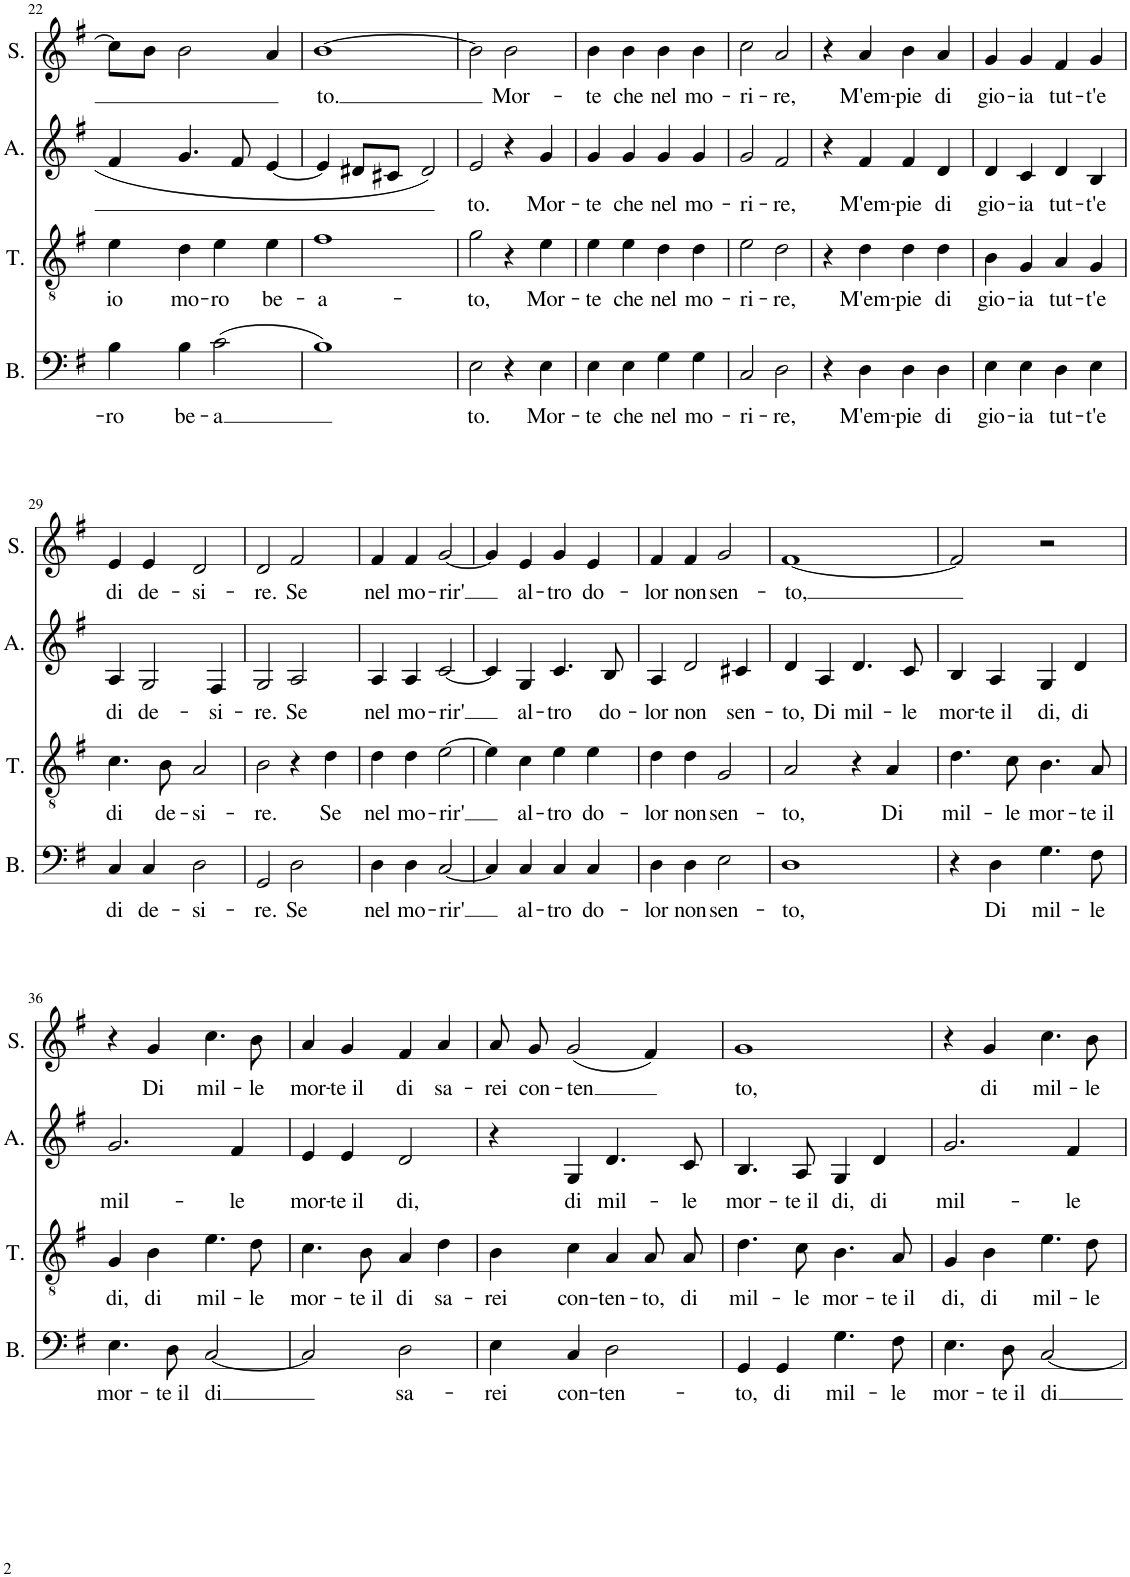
**kern	**text	**kern	**text	**kern	**text	**kern	**text
*part4	*part4	*part3	*part3	*part2	*part2	*part1	*part1
*staff4	*staff4	*staff3	*staff3	*staff2	*staff2	*staff1	*staff1
*I"Bas	*	*I"Tenor	*	*I"Alt	*	*I"Sopraan	*
*I'B.	*	*I'T.	*	*I'A.	*	*I'S.	*
!!LO:PB:g=z
*clefF4	*	*clefGv2	*	*clefG2	*	*clefG2	*
*k[f#]	*	*k[f#]	*	*k[f#]	*	*k[f#]	*
*M2/2	*	*M2/2	*	*M2/2	*	*M2/2	*
*met(c|)	*	*met(c|)	*	*met(c|)	*	*met(c|)	*
=22	=22	=22	=22	=22	=22	=22	=22
!	!LO:LY:b	!	!LO:LY:b	!	!	!	!
4B\	-ro	4e\	io	4f#/	.	8cc\L]	.
.	.	.	.	.	.	8b\J	.
!	!LO:LY:b	!	!LO:LY:b	!	!	!	!
4B\	be-	4d\	mo-	4.g/	.	2b\	.
!	!LO:LY:b	!	!LO:LY:b	!	!	!	!
(2c\	-a	4e\	-ro	.	.	.	.
.	.	.	.	8f#/	.	.	.
!	!	!	!LO:LY:b	!	!	!	!
.	.	4e\	be-	[4e/	.	4a/	.
=23	=23	=23	=23	=23	=23	=23	=23
!	!	!	!LO:LY:b	!	!	!	!LO:LY:b
1B)	.	1f#	-a-	4e/]	.	[1b	to.
.	.	.	.	8d#X/L	.	.	.
.	.	.	.	8c#X/J	.	.	.
.	.	.	.	2d#/	.	.	.
=24	=24	=24	=24	=24	=24	=24	=24
!	!LO:LY:b	!	!LO:LY:b	!	!LO:LY:b	!	!
2E\	to.	2g\	-to,	2e/	to.	2b\]	.
!	!	!	!	!	!	!	!LO:LY:b
4r	.	4r	.	4r	.	2b\	Mor-
!	!LO:LY:b	!	!LO:LY:b	!	!LO:LY:b	!	!
4E\	Mor-	4e\	Mor-	4g/	Mor-	.	.
=25	=25	=25	=25	=25	=25	=25	=25
!	!LO:LY:b	!	!LO:LY:b	!	!LO:LY:b	!	!LO:LY:b
4E\	-te	4e\	-te	4g/	-te	4b\	-te
!	!LO:LY:b	!	!LO:LY:b	!	!LO:LY:b	!	!LO:LY:b
4E\	che	4e\	che	4g/	che	4b\	che
!	!LO:LY:b	!	!LO:LY:b	!	!LO:LY:b	!	!LO:LY:b
4G\	nel	4d\	nel	4g/	nel	4b\	nel
!	!LO:LY:b	!	!LO:LY:b	!	!LO:LY:b	!	!LO:LY:b
4G\	mo-	4d\	mo-	4g/	mo-	4b\	mo-
=26	=26	=26	=26	=26	=26	=26	=26
!	!LO:LY:b	!	!LO:LY:b	!	!LO:LY:b	!	!LO:LY:b
2C/	-ri-	2e\	-ri-	2g/	-ri-	2cc\	-ri-
!	!LO:LY:b	!	!LO:LY:b	!	!LO:LY:b	!	!LO:LY:b
2D\	-re,	2d\	-re,	2f#/	-re,	2a/	-re,
=27	=27	=27	=27	=27	=27	=27	=27
4r	.	4r	.	4r	.	4r	.
!	!LO:LY:b	!	!LO:LY:b	!	!LO:LY:b	!	!LO:LY:b
4D\	M'em-	4d\	M'em-	4f#/	M'em-	4a/	M'em-
!	!LO:LY:b	!	!LO:LY:b	!	!LO:LY:b	!	!LO:LY:b
4D\	-pie	4d\	-pie	4f#/	-pie	4b\	-pie
!	!LO:LY:b	!	!LO:LY:b	!	!LO:LY:b	!	!LO:LY:b
4D\	di	4d\	di	4d/	di	4a/	di
=28	=28	=28	=28	=28	=28	=28	=28
!	!LO:LY:b	!	!LO:LY:b	!	!LO:LY:b	!	!LO:LY:b
4E\	gio-	4B\	gio-	4d/	gio-	4g/	gio-
!	!LO:LY:b	!	!LO:LY:b	!	!LO:LY:b	!	!LO:LY:b
4E\	-ia	4G/	-ia	4c/	-ia	4g/	-ia
!	!LO:LY:b	!	!LO:LY:b	!	!LO:LY:b	!	!LO:LY:b
4D\	tut-	4A/	tut-	4d/	tut-	4f#/	tut-
!	!LO:LY:b	!	!LO:LY:b	!	!LO:LY:b	!	!LO:LY:b
4E\	-t'e	4G/	-t'e	4B/	-t'e	4g/	-t'e
!!LO:LB:g=z
=29	=29	=29	=29	=29	=29	=29	=29
!	!LO:LY:b	!	!LO:LY:b	!	!LO:LY:b	!	!LO:LY:b
4C/	di	4.c\	di	4A/	di	4e/	di
!	!LO:LY:b	!	!	!	!LO:LY:b	!	!LO:LY:b
4C/	de-	.	.	2G/	de-	4e/	de-
!	!	!	!LO:LY:b	!	!	!	!
.	.	8B\	de-	.	.	.	.
!	!LO:LY:b	!	!LO:LY:b	!	!	!	!LO:LY:b
2D\	-si-	2A/	-si-	.	.	2d/	-si-
!	!	!	!	!	!LO:LY:b	!	!
.	.	.	.	4F#/	-si-	.	.
=30	=30	=30	=30	=30	=30	=30	=30
!	!LO:LY:b	!	!LO:LY:b	!	!LO:LY:b	!	!LO:LY:b
2GG/	-re.	2B\	-re.	2G/	-re.	2d/	-re.
!	!LO:LY:b	!	!	!	!LO:LY:b	!	!LO:LY:b
2D\	Se	4r	.	2A/	Se	2f#/	Se
!	!	!	!LO:LY:b	!	!	!	!
.	.	4d\	Se	.	.	.	.
=31	=31	=31	=31	=31	=31	=31	=31
!	!LO:LY:b	!	!LO:LY:b	!	!LO:LY:b	!	!LO:LY:b
4D\	nel	4d\	nel	4A/	nel	4f#/	nel
!	!LO:LY:b	!	!LO:LY:b	!	!LO:LY:b	!	!LO:LY:b
4D\	mo-	4d\	mo-	4A/	mo-	4f#/	mo-
!	!LO:LY:b	!	!LO:LY:b	!	!LO:LY:b	!	!LO:LY:b
[2C/	-rir'	[2e\	-rir'	[2c/	-rir'	[2g/	-rir'
=32	=32	=32	=32	=32	=32	=32	=32
4C/]	.	4e\]	.	4c/]	.	4g/]	.
!	!LO:LY:b	!	!LO:LY:b	!	!LO:LY:b	!	!LO:LY:b
4C/	al-	4c\	al-	4G/	al-	4e/	al-
!	!LO:LY:b	!	!LO:LY:b	!	!LO:LY:b	!	!LO:LY:b
4C/	-tro	4e\	-tro	4.c/	-tro	4g/	-tro
!	!LO:LY:b	!	!LO:LY:b	!	!	!	!LO:LY:b
4C/	do-	4e\	do-	.	.	4e/	do-
!	!	!	!	!	!LO:LY:b	!	!
.	.	.	.	8B/	do-	.	.
=33	=33	=33	=33	=33	=33	=33	=33
!	!LO:LY:b	!	!LO:LY:b	!	!LO:LY:b	!	!LO:LY:b
4D\	-lor	4d\	-lor	4A/	-lor	4f#/	-lor
!	!LO:LY:b	!	!LO:LY:b	!	!LO:LY:b	!	!LO:LY:b
4D\	non	4d\	non	2d/	non	4f#/	non
!	!LO:LY:b	!	!LO:LY:b	!	!	!	!LO:LY:b
2E\	sen-	2G/	sen-	.	.	2g/	sen-
!	!	!	!	!	!LO:LY:b	!	!
.	.	.	.	4c#X/	sen-	.	.
=34	=34	=34	=34	=34	=34	=34	=34
!	!LO:LY:b	!	!LO:LY:b	!	!LO:LY:b	!	!LO:LY:b
1D	-to,	2A/	-to,	4d/	-to,	[1f#	-to,
!	!	!	!	!	!LO:LY:b	!	!
.	.	.	.	4A/	Di	.	.
!	!	!	!	!	!LO:LY:b	!	!
.	.	4r	.	4.d/	mil-	.	.
!	!	!	!LO:LY:b	!	!	!	!
.	.	4A/	Di	.	.	.	.
!	!	!	!	!	!LO:LY:b	!	!
.	.	.	.	8c/	-le	.	.
=35	=35	=35	=35	=35	=35	=35	=35
!	!	!	!LO:LY:b	!	!LO:LY:b	!	!
4r	.	4.d\	mil-	4B/	mor-	2f#/]	.
!	!LO:LY:b	!	!	!	!LO:LY:b	!	!
4D\	Di	.	.	4A/	-te il	.	.
!	!	!	!LO:LY:b	!	!	!	!
.	.	8c\	-le	.	.	.	.
!	!LO:LY:b	!	!LO:LY:b	!	!LO:LY:b	!	!
4.G\	mil-	4.B\	mor-	4G/	di,	2r	.
!	!	!	!	!	!LO:LY:b	!	!
.	.	.	.	4d/	di	.	.
!	!LO:LY:b	!	!LO:LY:b	!	!	!	!
8F#\	-le	8A/	-te il	.	.	.	.
!!LO:LB:g=z
=36	=36	=36	=36	=36	=36	=36	=36
!	!LO:LY:b	!	!LO:LY:b	!	!LO:LY:b	!	!
4.E\	mor-	4G/	di,	2.g/	mil-	4r	.
!	!	!	!LO:LY:b	!	!	!	!LO:LY:b
.	.	4B\	di	.	.	4g/	Di
!	!LO:LY:b	!	!	!	!	!	!
8D\	-te il	.	.	.	.	.	.
!	!LO:LY:b	!	!LO:LY:b	!	!	!	!LO:LY:b
[2C/	di	4.e\	mil-	.	.	4.cc\	mil-
!	!	!	!	!	!LO:LY:b	!	!
.	.	.	.	4f#/	-le	.	.
!	!	!	!LO:LY:b	!	!	!	!LO:LY:b
.	.	8d\	-le	.	.	8b\	-le
=37	=37	=37	=37	=37	=37	=37	=37
!	!	!	!LO:LY:b	!	!LO:LY:b	!	!LO:LY:b
2C/]	.	4.c\	mor-	4e/	mor-	4a/	mor-
!	!	!	!	!	!LO:LY:b	!	!LO:LY:b
.	.	.	.	4e/	-te il	4g/	-te il
!	!	!	!LO:LY:b	!	!	!	!
.	.	8B\	-te il	.	.	.	.
!	!LO:LY:b	!	!LO:LY:b	!	!LO:LY:b	!	!LO:LY:b
2D\	sa-	4A/	di	2d/	di,	4f#/	di
!	!	!	!LO:LY:b	!	!	!	!LO:LY:b
.	.	4d\	sa-	.	.	4a/	sa-
=38	=38	=38	=38	=38	=38	=38	=38
!	!LO:LY:b	!	!LO:LY:b	!	!	!	!LO:LY:b
4E\	-rei	4B\	-rei	4r	.	8a/	-rei
!	!	!	!	!	!	!	!LO:LY:b
.	.	.	.	.	.	8g/	con-
!	!LO:LY:b	!	!LO:LY:b	!	!LO:LY:b	!	!LO:LY:b
4C/	con-	4c\	con-	4G/	di	(2g/	-ten
!	!LO:LY:b	!	!LO:LY:b	!	!LO:LY:b	!	!
2D\	-ten-	4A/	-ten-	4.d/	mil-	.	.
!	!	!	!LO:LY:b	!	!	!	!
.	.	8A/L	-to,	.	.	4f#/)	.
!	!	!	!LO:LY:b	!	!LO:LY:b	!	!
.	.	8A/J	di	8c/	-le	.	.
=39	=39	=39	=39	=39	=39	=39	=39
!	!LO:LY:b	!	!LO:LY:b	!	!LO:LY:b	!	!LO:LY:b
4GG/	-to,	4.d\	mil-	4.B/	mor-	1g	to,
!	!LO:LY:b	!	!	!	!	!	!
4GG/	di	.	.	.	.	.	.
!	!	!	!LO:LY:b	!	!LO:LY:b	!	!
.	.	8c\	-le	8A/	-te il	.	.
!	!LO:LY:b	!	!LO:LY:b	!	!LO:LY:b	!	!
4.G\	mil-	4.B\	mor-	4G/	di,	.	.
!	!	!	!	!	!LO:LY:b	!	!
.	.	.	.	4d/	di	.	.
!	!LO:LY:b	!	!LO:LY:b	!	!	!	!
8F#\	-le	8A/	-te il	.	.	.	.
=40	=40	=40	=40	=40	=40	=40	=40
!	!LO:LY:b	!	!LO:LY:b	!	!LO:LY:b	!	!
4.E\	mor-	4G/	di,	2.g/	mil-	4r	.
!	!	!	!LO:LY:b	!	!	!	!LO:LY:b
.	.	4B\	di	.	.	4g/	di
!	!LO:LY:b	!	!	!	!	!	!
8D\	-te il	.	.	.	.	.	.
!	!LO:LY:b	!	!LO:LY:b	!	!	!	!LO:LY:b
[2C/	di	4.e\	mil-	.	.	4.cc\	mil-
!	!	!	!	!	!LO:LY:b	!	!
.	.	.	.	4f#/	-le	.	.
!	!	!	!LO:LY:b	!	!	!	!LO:LY:b
.	.	8d\	-le	.	.	8b\	-le
=	=	=	=	=	=	=	=
*-	*-	*-	*-	*-	*-	*-	*-
